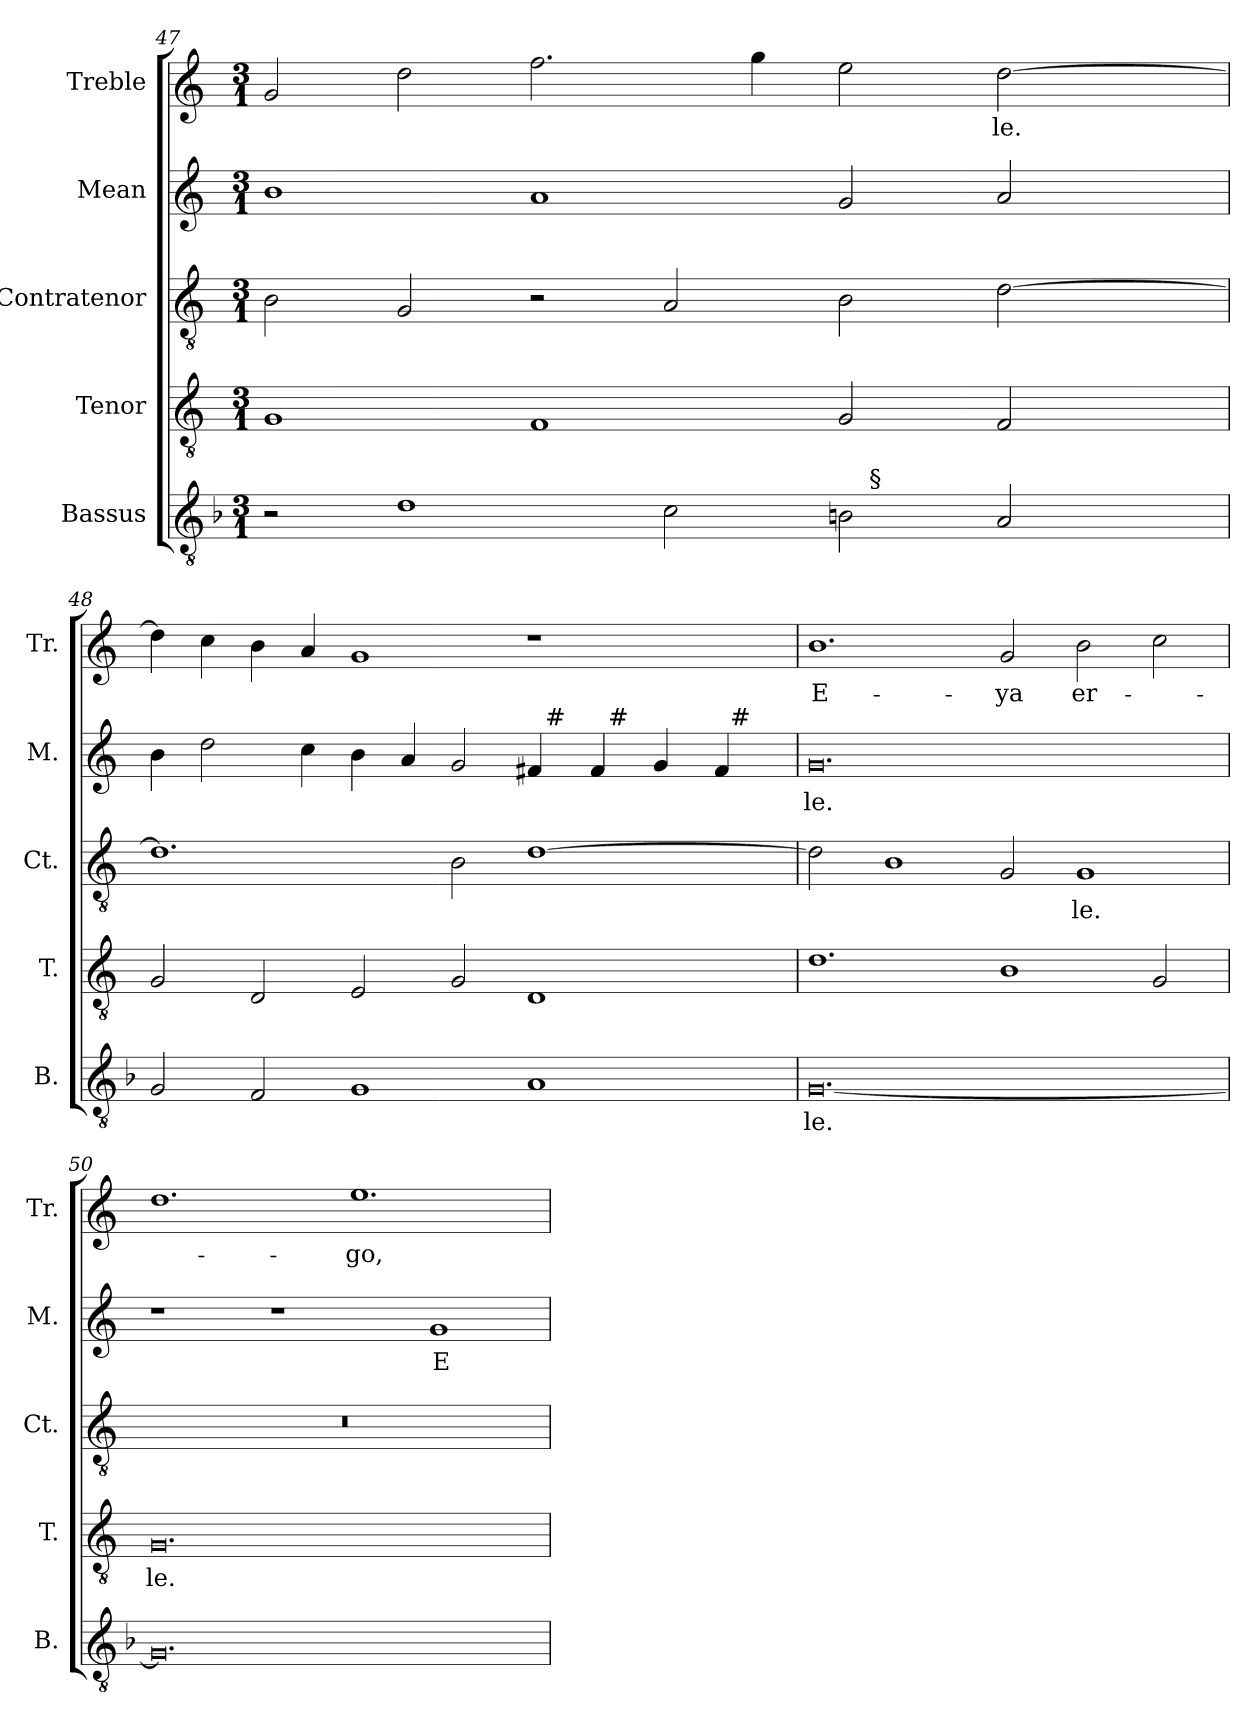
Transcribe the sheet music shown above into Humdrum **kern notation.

**kern	**text	**kern	**text	**kern	**text	**kern	**text	**kern	**text
*part5	*part5	*part4	*part4	*part3	*part3	*part2	*part2	*part1	*part1
*staff5	*staff5	*staff4	*staff4	*staff3	*staff3	*staff2	*staff2	*staff1	*staff1
*I"Bassus	*	*I"Tenor	*	*I"Contratenor	*	*I"Mean	*	*I"Treble	*
*I'B.	*	*I'T.	*	*I'Ct.	*	*I'M.	*	*I'Tr.	*
*clefGv2	*	*clefGv2	*	*clefGv2	*	*clefG2	*	*clefG2	*
*ITrd7c12	*	*ITrd7c12	*	*ITrd7c12	*	*	*	*	*
*k[b-]	*	*k[]	*	*k[]	*	*k[]	*	*k[]	*
*F:	*	*	*	*C:	*	*C:	*	*C:	*
*M3/1	*	*M3/1	*	*M3/1	*	*M3/1	*	*M3/1	*
=47	=47	=47	=47	=47	=47	=47	=47	=47	=47
*^	*	*	*	*	*	*	*	*	*
2r	1ryy	.	1GGi	.	2BBi\	.	1bi	.	2gi/	.
1Di	.	.	.	.	2GGi/	.	.	.	2ddi\	.
.	1ryy	.	1FFi	.	2r	.	1ai	.	2.ffi\	.
2Ci\	.	.	.	.	2AAi/	.	.	.	.	.
.	.	.	.	.	.	.	.	.	4ggi\	.
2BBni\	32ryy	.	2GGi/	.	2BBi\	.	2gi/	.	2eei\	.
.	256ryy	.	.	.	.	.	.	.	.	.
!	!LO:TX:a:t=§	!	!	!	!	!	!	!	!	!
.	2ryy	.	.	.	.	.	.	.	.	.
!	!	!	!	!	!	!	!	!	!	!LO:LY:b:color=#000000
2AAi/	.	.	2FFi/	.	[>2Di\	.	2ai/	.	[>2ddi\	-le.
.	4ryy	.	.	.	.	.	.	.	.	.
.	8ryy	.	.	.	.	.	.	.	.	.
.	16ryy	.	.	.	.	.	.	.	.	.
.	64..ryy	.	.	.	.	.	.	.	.	.
*v	*v	*	*	*	*	*	*	*	*	*
=48`	=48`	=48`	=48`	=48`	=48`	=48`	=48`	=48`	=48`
*	*	*	*	*	*	*^	*	*	*
*	*	*	*	*	*	*	*^	*	*	*
2GGi/	.	2GGi/	.	1.Di]	.	4bi\	1ryy	1ryy	.	4ddi\]	.
.	.	.	.	.	.	2ddi\	.	.	.	4cci\	.
2FFi/	.	2DDi/	.	.	.	.	.	.	.	4bi\	.
.	.	.	.	.	.	4cci\	.	.	.	4ai/	.
1GGi	.	2EEi/	.	.	.	4bi\	1ryy	1ryy	.	1gi	.
.	.	.	.	.	.	4ai/	.	.	.	.	.
.	.	2GGi/	.	2BBi\	.	2gi/	.	.	.	.	.
1AAi	.	1DDi	.	[>1Di	.	4f#i/	32ryy	4ryy	.	1r	.
.	.	.	.	.	.	.	256ryy	.	.	.	.
!	!	!	!	!	!	!	!LO:TX:a:t=#	!	!	!	!
.	.	.	.	.	.	.	2ryy	.	.	.	.
.	.	.	.	.	.	4f#i/	.	32ryy	.	.	.
.	.	.	.	.	.	.	.	256ryy	.	.	.
!	!	!	!	!	!	!	!	!LO:TX:a:t=#	!	!	!
.	.	.	.	.	.	.	.	2ryy	.	.	.
.	.	.	.	.	.	4gi/	.	.	.	.	.
.	.	.	.	.	.	.	4ryy	.	.	.	.
.	.	.	.	.	.	4f#i/	.	.	.	.	.
!	!	!	!	!	!	!	!LO:TX:a:t=#	!	!	!	!
.	.	.	.	.	.	.	8ryy	8ryy	.	.	.
.	.	.	.	.	.	.	16ryy	16ryy	.	.	.
.	.	.	.	.	.	.	64..ryy	64..ryy	.	.	.
*	*	*	*	*	*	*v	*v	*v	*	*	*
!!LO:PB:g=z
=49`	=49`	=49`	=49`	=49`	=49`	=49`	=49`	=49`	=49`
*	*	*	*	*	*	*^	*	*	*
*	*	*	*	*	*	*	*^	*	*	*
!	!LO:LY:b:color=#000000	!	!	!	!	!	!	!	!	!	!
*	*	*	*	*	*	*v	*v	*v	*	*	*
*	*	*	*	*	*	*^	*	*	*
*	*	*	*	*	*	*	*^	*	*	*
!	!	!	!	!	!	!	!	!	!LO:LY:b:color=#000000	!	!
*	*	*	*	*	*	*v	*v	*v	*	*	*
*	*	*	*	*	*	*^	*	*	*
*	*	*	*	*	*	*	*^	*	*	*
!	!	!	!	!	!	!	!	!	!	!	!LO:LY:b:color=#000000
*	*	*	*	*	*	*v	*v	*v	*	*	*
[<0.GGi	-le.	1.Di	.	2Di\]	.	0.gi	-le.	1.bi	E-
.	.	.	.	1BBi	.	.	.	.	.
!	!	!	!	!	!	!	!	!	!LO:LY:b:color=#000000
.	.	1BBi	.	2GGi/	.	.	.	2gi/	-ya
!	!	!	!	!	!LO:LY:b:color=#000000	!	!	!	!
!	!	!	!	!	!	!	!	!	!LO:LY:b:color=#000000
.	.	.	.	1GGi	-le.	.	.	2bi\	er-
.	.	2GGi/	.	.	.	.	.	2cci\	.
=50`	=50`	=50`	=50`	=50`	=50`	=50`	=50`	=50`	=50`
!	!	!	!LO:LY:b:color=#000000	!LO:N:vis=1	!	!	!	!	!
0.GGi]	.	0.GGi	-le.	0.r	.	1r	.	1.ddi	.
.	.	.	.	.	.	1r	.	.	.
!	!	!	!	!	!	!	!	!	!LO:LY:b:color=#000000
.	.	.	.	.	.	.	.	1.eei	-go,
!	!	!	!	!	!	!	!LO:LY:b:color=#000000	!	!
.	.	.	.	.	.	1gi	E-	.	.
=`	=`	=`	=`	=`	=`	=`	=`	=`	=`
*-	*-	*-	*-	*-	*-	*-	*-	*-	*-
